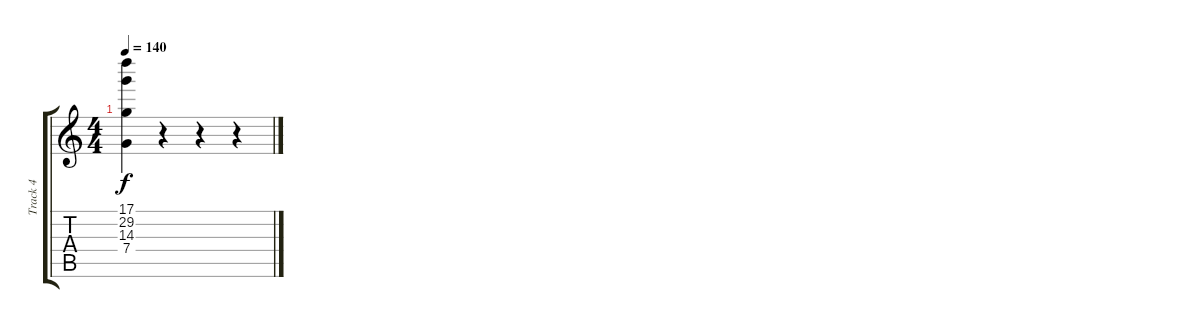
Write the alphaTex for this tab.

\track ("Track 4" "Track 4") {instrument orchestrahit}
\staff {score tabs}
\tuning (D5 A4 F4 C4 G3 D3) {hide}
\ts (4 4)
\tempo 140
\clef g2
\ks c
(17.1 29.2 14.3 7.4).4{dy f} r.4 r.4 r.4
